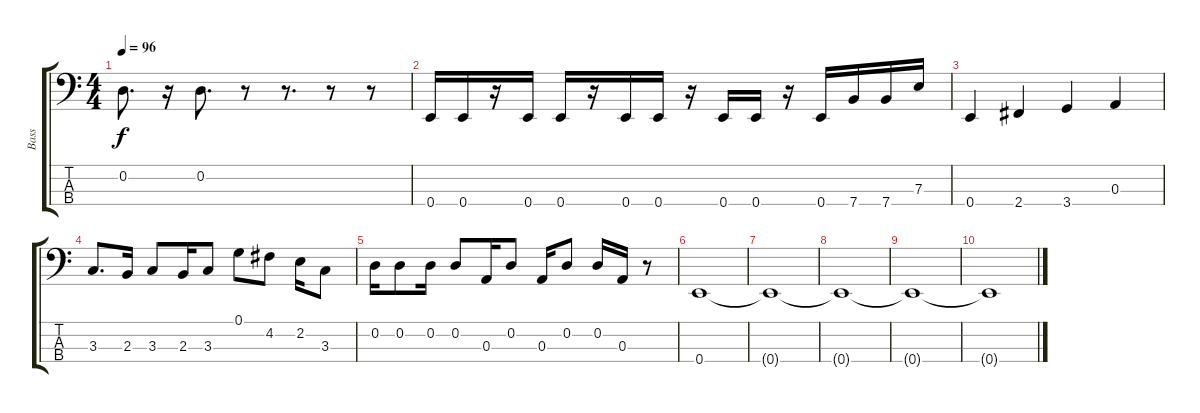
\track ("Bass" "Bass") {instrument electricbassfinger}
\staff {score tabs}
\tuning (G2 D2 A1 E1) {hide}
\ts (4 4)
\tempo 96
\clef f4
\ks c
0.2.8{d dy f} r.16 0.2.8{d} r.8 r.8{d} r.8 r.8 |
0.4.16 0.4.16 r.16 0.4.16 0.4.16 r.16 0.4.16 0.4.16 r.16 0.4.16 0.4.16 r.16 0.4.16 7.4.16 7.4.16 7.3.16 |
0.4.4 2.4.4 3.4.4 0.3.4 |
3.3.8{d} 2.3.16 3.3.8 2.3.16 3.3.8 0.1.8 4.2.8 2.2.16 3.3.8 |
0.2.16 0.2.8 0.2.16 0.2.8 0.3.16 0.2.8 0.3.16 0.2.8 0.2.16 0.3.16 r.8 |
0.4.1 |
0.4{t}.1 |
0.4{t}.1 |
0.4{t}.1 |
0.4{t}.1
